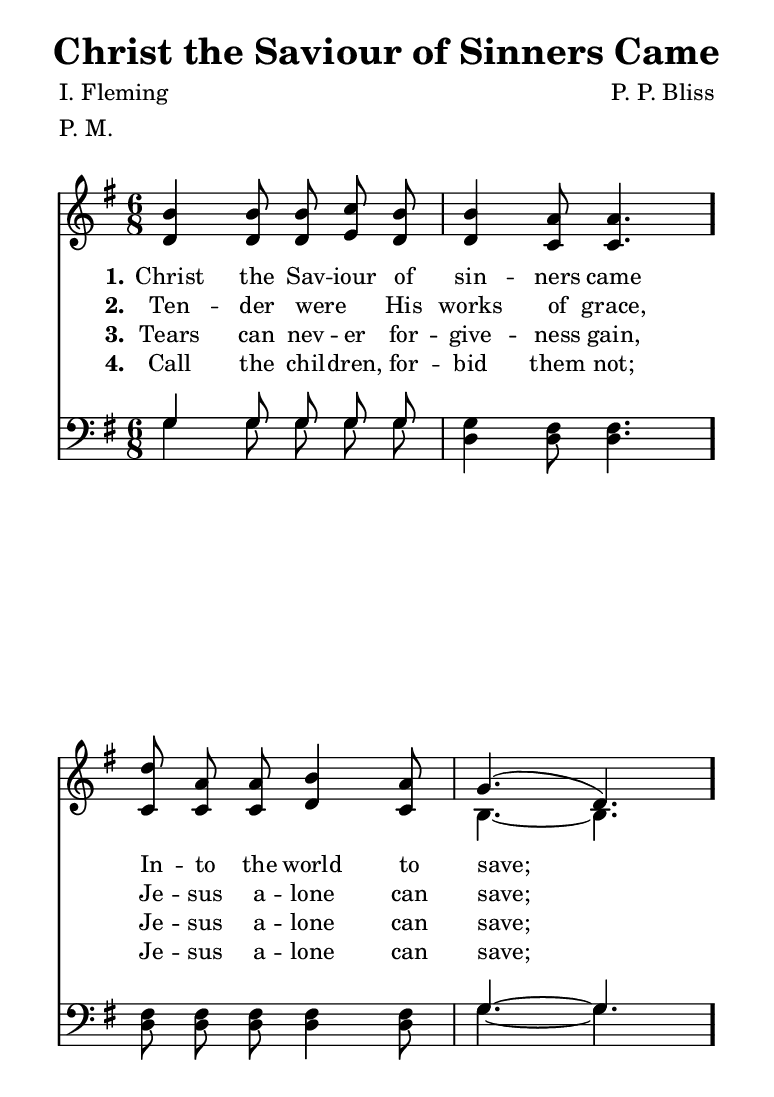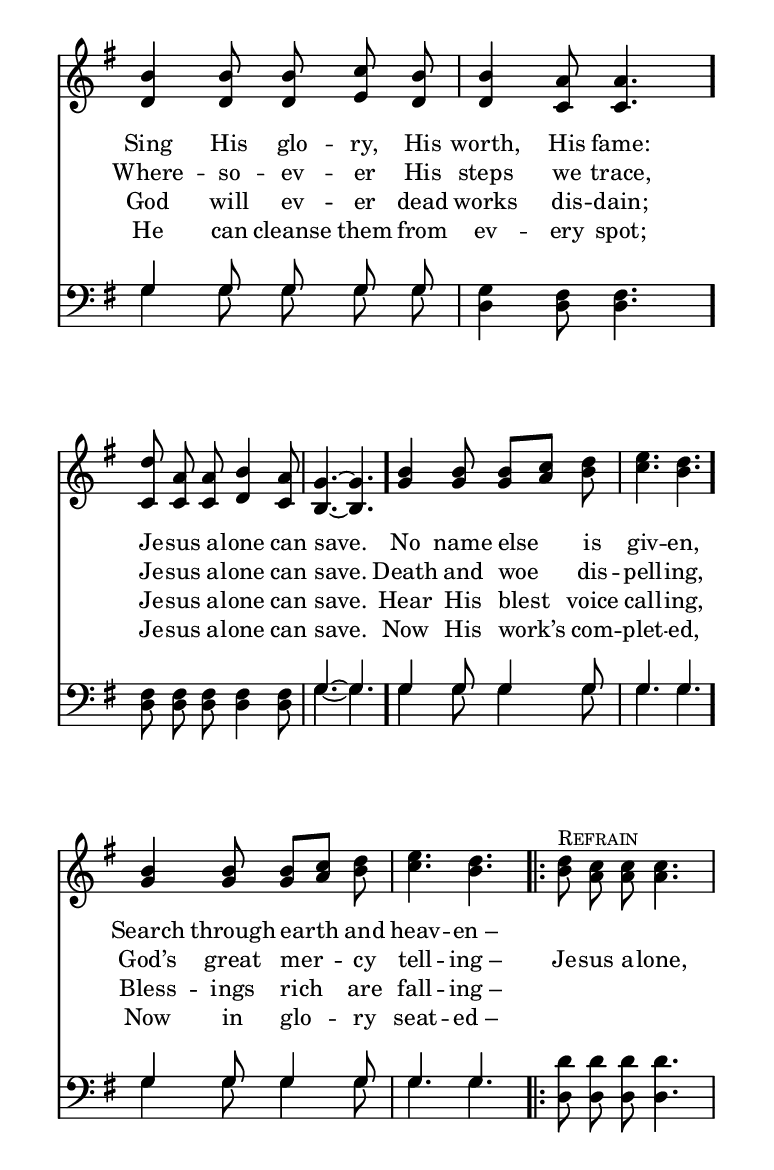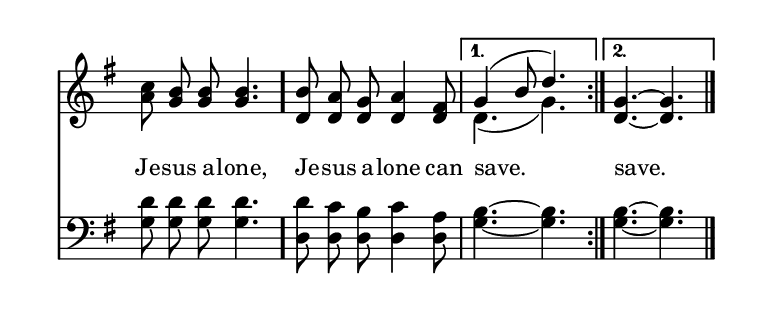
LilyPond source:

\include "common/global.ily"
\paper {
  \include "common/paper.ily"
}

\header{
  %children
  hymnnumber = "332"
  title = "Christ the Saviour of Sinners Came"
  tunename = "Wonderful Words of Life"
  meter = "P. M."
  poet = "I. Fleming"
  composer = "P. P. Bliss"
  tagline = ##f
}

global = {
  \include "common/overrides.ily"
  \override Staff.TimeSignature.style = #'numbered
  \time 6/8
  \override Score.MetronomeMark.transparent = ##t % hide all fermata changes too
  \tempo 4=80
  \key g \major
  \autoBeamOff
}

patternA = { c4 c8 c c c | c4 c8 c4. }
patternB = { c8 c c c4 c8 | c4. c }
patternC = { c4 c8 c8[ c] c | c4. c }
patternD = { c4 c8 c4 c8 | c4. c }
patternE = { c8 c c c4. }
patternF = { c8 c c c4 c8 }

notesSoprano = {
\global
\relative c'' {

  \changePitch \patternA { b b b c b | b a a }
  \changePitch \patternB { d a a b a | g( d) }
  \changePitch \patternA { b' b b c b | b a a }
  \changePitch \patternB { d a a b a | g ~ g }
  \changePitch \patternC { b b b c d | e d }
  \changePitch \patternC { b b b c d | e d } \bar ".|:-||"

  \repeat volta 2 {
    \changePitch \patternE { d^\markup { \small \caps "Refrain" } c c c | c b b b }
    \changePitch \patternF { b a g a fis | }
  } \alternative {
    { g4( b8 d4.) }
    { g,4. ~ g }
  }

  \bar "|."

}
}

notesAlto = {
\global
\relative e' {

  \changePitch \patternA { d d d e d | d c c }
  \changePitch \patternB { c c c d c | b ~ b }
  \changePitch \patternA { d d d e d | d c c }
  \changePitch \patternB { c c c d c | b ~ b }
  \changePitch \patternC { g' g g a b | c b }
  \changePitch \patternC { g g g a b | c b }

  \repeat volta 2 {
    \changePitch \patternE { b a a a | a g g g }
    \changePitch \patternF { d d d d d | }
  } \alternative {
    { d4.( g) }
    { d4. ~ d }
  }

}
}

notesTenor = {
\global
\relative a {

  \changePitch \patternA { g g g g g | g fis fis }
  \changePitch \patternB { fis fis fis fis fis | g ~ g }
  \changePitch \patternA { g g g g g | g fis fis }
  \changePitch \patternB { fis fis fis fis fis | g ~ g }
  \changePitch \patternD { g g g g | g g }
  \changePitch \patternD { g g g g | g g }

  \repeat volta 2 {
    \changePitch \patternE { d' d d d | d d d d }
    \changePitch \patternF { d c b c a | }
  } \alternative {
    { b4. ~ b }
    { b4. ~ b }
  }

}
}

notesBass = {
\global
\relative f {

  \changePitch \patternA { g g g g g | d d d }
  \changePitch \patternB { d d d d d | g ~ g }
  \changePitch \patternA { g g g g g | d d d }
  \changePitch \patternB { d d d d d | g ~ g }
  \changePitch \patternD { g g g g | g g }
  \changePitch \patternD { g g g g | g g }

  \repeat volta 2 {
    \changePitch \patternE { d d d d | g g g g }
    \changePitch \patternF { d d d d d | }
  } \alternative {
    { g4. ~ g }
    { g4. ~ g }
  }

}
}

Refrain = \lyricmode {

Je -- sus a -- lone, Je -- sus a -- lone, \bar "."
Je -- sus a -- lone can save. %{HIDE>%} save. %{<HIDE%} % \bar "."
%LYRICS Je -- sus a -- lone, Je -- sus a -- lone,
%LYRICS Je -- sus a -- lone can save.

}

wordsA = \lyricmode {
\set stanza = "1."

Christ the Sav -- iour of sin -- ners came \bar "." % original does not have line-end bars
In -- to the world to save; \bar "."
Sing His glo -- ry, His worth, His fame: \bar "."
Je -- sus a -- lone can save. \bar "."
No name else is giv -- en, \bar "."
Search through earth and heav -- en_– % \bar "."

}

wordsB = \lyricmode {
\set stanza = "2."

Ten -- der were _ His works of grace,
Je -- sus a -- lone can save;
Where -- so -- ev -- er His steps we trace,
Je -- sus a -- lone can save.
Death and woe dis -- pell -- ing,
God’s great mer -- cy tell -- ing_–

\Refrain

}

wordsC = \lyricmode {
\set stanza = "3."

Tears can nev -- er for -- give -- ness gain,
Je -- sus a -- lone can save;
God will ev -- er dead works dis -- dain;
Je -- sus a -- lone can save.
Hear His blest voice call -- ing,
Bless -- ings rich are fall -- ing_–

}

wordsD = \lyricmode {
\set stanza = "4."

Call the chil -- dren, for -- bid them not;
Je -- sus a -- lone can save;
He can cleanse them from ev -- ery spot;
Je -- sus a -- lone can save.
Now His work’s com -- plet -- ed,
Now in glo -- ry seat -- ed_–

}

\score {
  \context ChoirStaff <<
    \context Staff = upper <<
      \set Staff.autoBeaming = ##f
      \set ChoirStaff.systemStartDelimiter = #'SystemStartBar
      \set ChoirStaff.printPartCombineTexts = ##f
      \partcombine #'(2 . 11) \notesSoprano \notesAlto
      \context NullVoice = sopranos { \voiceOne << \notesSoprano >> }
      \context Lyrics = one   \lyricsto sopranos \wordsA
      \context Lyrics = two   \lyricsto sopranos \wordsB
      \context Lyrics = three \lyricsto sopranos \wordsC
      \context Lyrics = four  \lyricsto sopranos \wordsD
    >>
    \context Staff = men <<
      \set Staff.autoBeaming = ##f
      \clef bass
      \set ChoirStaff.printPartCombineTexts = ##f
      \partcombine #'(2 . 11) \notesTenor \notesBass
    >>
  >>
  \layout {
    \include "common/layout.ily"
  }
}

\score {
  \unfoldRepeats \context ChoirStaff <<
    \context Staff = upper <<
      \context Voice = sopranos { \voiceOne << \notesSoprano >> }
      \context Voice = altos { \voiceTwo << \notesAlto >> }
    >>
    \context Staff = men <<
      \context Voice = tenors { \voiceOne << \notesTenor >> }
      \context Voice = basses { \voiceTwo << \notesBass >> }
    >>
  >>
  \midi{
    \include "common/midi.ily"
  }
}

\version "2.19.49"  % necessary for upgrading to future LilyPond versions.

% vi:set et ts=2 sw=2 ai nocindent syntax=lilypond:
